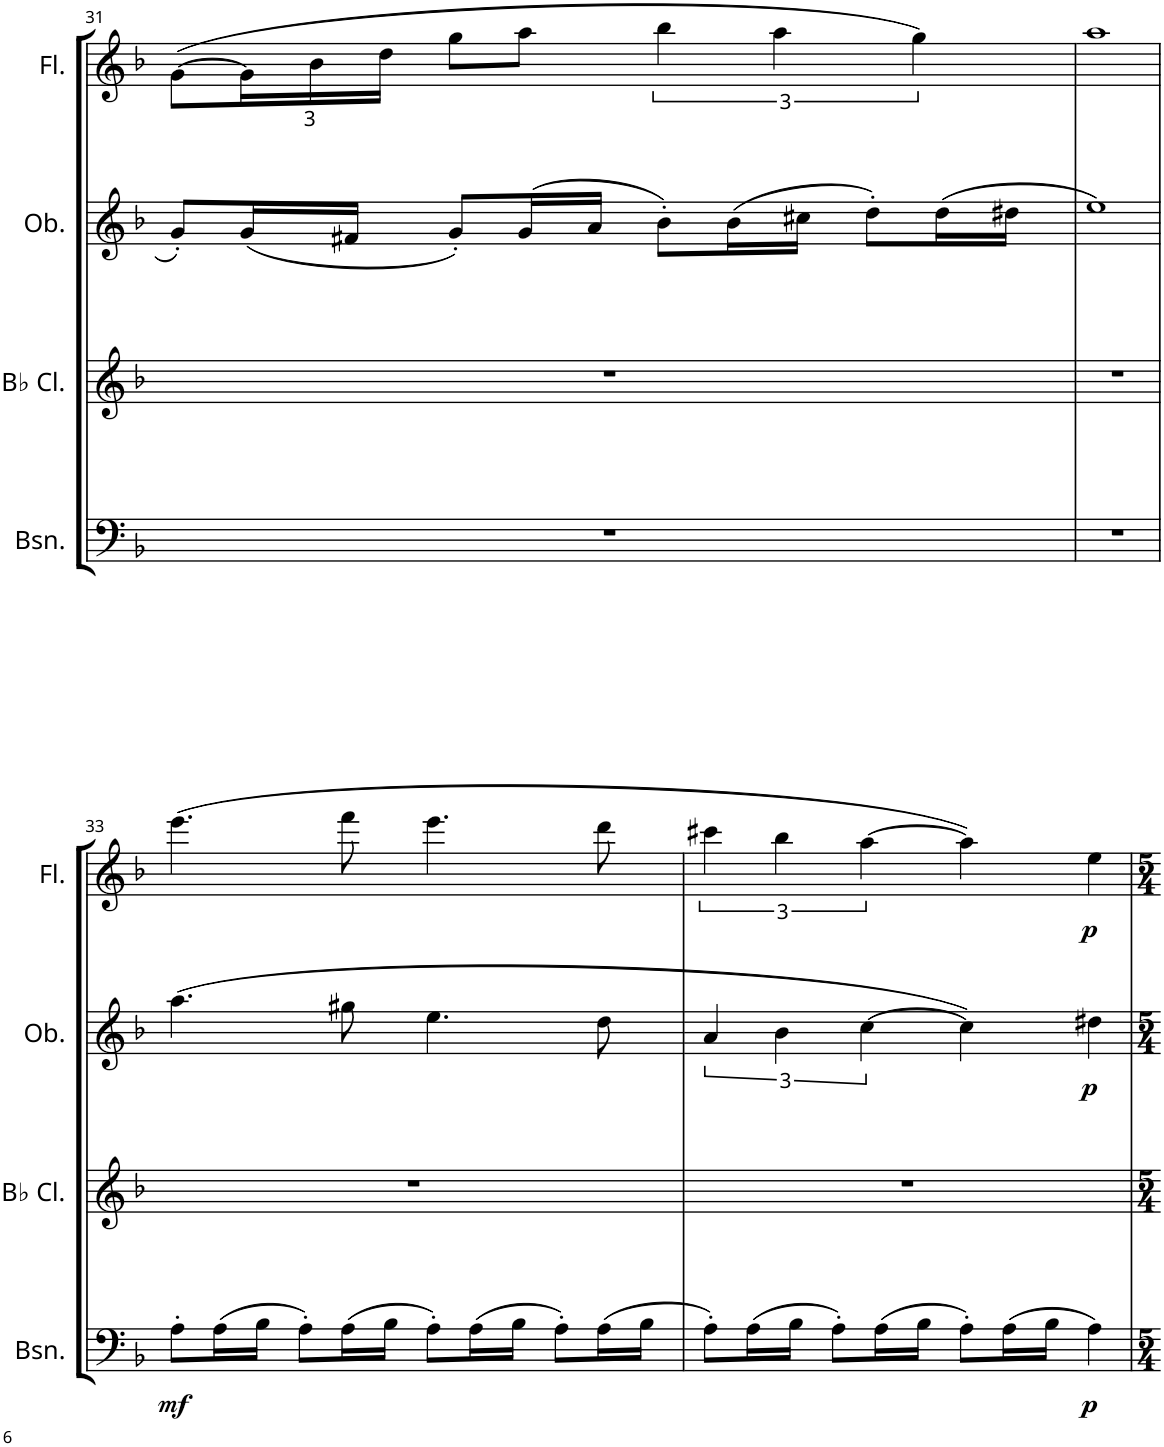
**kern	**dynam	**kern	**kern	**dynam	**kern	**dynam
*part4	*part4	*part3	*part2	*part2	*part1	*part1
*staff4	*staff4	*staff3	*staff2	*staff2	*staff1	*staff1
*I"Bassoon	*	*I"Bb Clarinet	*I"Oboe	*	*I"Flute	*
*I'Bsn.	*	*I'Bb Cl.	*I'Ob.	*	*I'Fl.	*
!!LO:PB:g=z
*clefF4	*	*clefG2	*clefG2	*	*clefG2	*
*	*	*ITrd1c2	*	*	*	*
*k[b-]	*	*k[b-]	*k[b-]	*	*k[b-]	*
*M4/4	*	*M4/4	*M4/4	*	*M4/4	*
=31	=31	=31	=31	=31	=31	=31
1r	.	1r	8g'/L	.	([8g\L	.
*	*	*	*	*	*Xbrackettup	*
.	.	.	(16g/L	.	24g\L]	.
.	.	.	.	.	24b-\	.
.	.	.	16f#X/JJ	.	.	.
.	.	.	.	.	24dd\JJ	.
.	.	.	8g'/L)	.	8gg\L	.
.	.	.	(16g/L	.	8aa\J	.
.	.	.	16a/JJ	.	.	.
*	*	*	*	*	*brackettup	*
.	.	.	8b-'\L)	.	6bb-\	.
.	.	.	(16b-\L	.	.	.
.	.	.	.	.	6aa\	.
.	.	.	16cc#X\JJ	.	.	.
.	.	.	8dd'\L)	.	.	.
.	.	.	.	.	6gg\)	.
.	.	.	(16dd\L	.	.	.
.	.	.	16dd#X\JJ	.	.	.
=32	=32	=32	=32	=32	=32	=32
1r	.	1r	1ee)	.	1aa	.
!!LO:LB:g=z
=33	=33	=33	=33	=33	=33	=33
!	!LO:DY:b	!	!	!	!	!
8A'\L	mf	1r	(4.aa\	.	(4.eee\	.
(16A\L	.	.	.	.	.	.
16B-\JJ	.	.	.	.	.	.
8A'\L)	.	.	.	.	.	.
(16A\L	.	.	8gg#X\	.	8fff\	.
16B-\JJ	.	.	.	.	.	.
8A'\L)	.	.	4.ee\	.	4.eee\	.
(16A\L	.	.	.	.	.	.
16B-\JJ	.	.	.	.	.	.
8A'\L)	.	.	.	.	.	.
(16A\L	.	.	8dd\	.	8ddd\	.
16B-\JJ	.	.	.	.	.	.
=34	=34	=34	=34	=34	=34	=34
8A'\L)	.	1r	6a/	.	6ccc#X\	.
(16A\L	.	.	.	.	.	.
.	.	.	6b-\	.	6bb-\	.
16B-\JJ	.	.	.	.	.	.
8A'\L)	.	.	.	.	.	.
.	.	.	[6cc\	.	[6aa\	.
(16A\L	.	.	.	.	.	.
16B-\JJ	.	.	.	.	.	.
8A'\L)	.	.	4cc\])	.	4aa\])	.
(16A\L	.	.	.	.	.	.
16B-\JJ	.	.	.	.	.	.
!	!LO:DY:b	!	!	!LO:DY:b	!	!LO:DY:b
4A\)	p	.	4dd#X\	p	4ee\	p
=	=	=	=	=	=	=
*-	*-	*-	*-	*-	*-	*-
